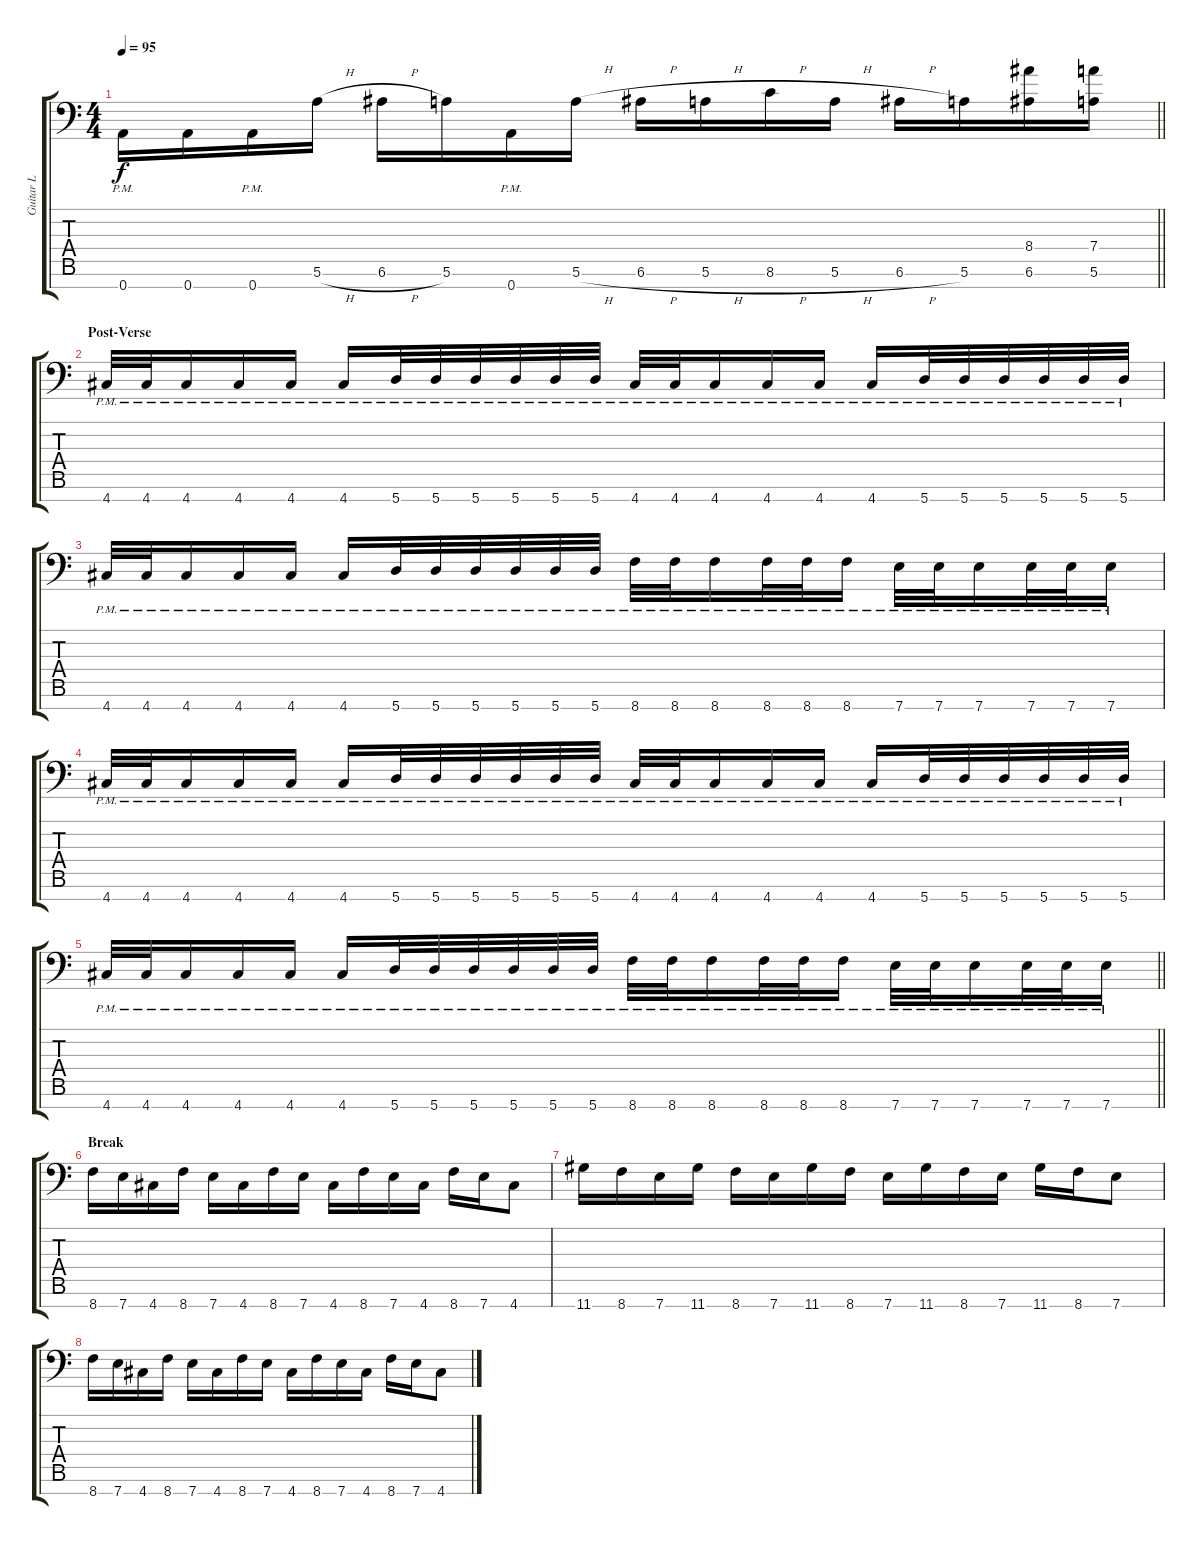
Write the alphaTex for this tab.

\track ("Guitar L" "Guitar L") {instrument distortionguitar}
\staff {score tabs}
\tuning (E4 B3 G3 D3 A2 E2 A1) {hide}
\ts (4 4)
\tempo 95
\clef f4
\barLineRight lightlight
\ks c
0.7{pm}.16{dy f} 0.7.16 0.7{pm}.16 5.6{h}.16 6.6{h}.16 5.6.16 0.7{pm}.16 5.6{h}.16 6.6{h}.16 5.6{h}.16 8.6{h}.16 5.6{h}.16 6.6{h}.16 5.6.16 (8.4 6.6).16 (7.4 5.6).16 |
\section ("" "Post-Verse")
4.7{pm}.32 4.7{pm}.32 4.7{pm}.16 4.7{pm}.16 4.7{pm}.16 4.7{pm}.16 5.7{pm}.32 5.7{pm}.32 5.7{pm}.32 5.7{pm}.32 5.7{pm}.32 5.7{pm}.32 4.7{pm}.32 4.7{pm}.32 4.7{pm}.16 4.7{pm}.16 4.7{pm}.16 4.7{pm}.16 5.7{pm}.32 5.7{pm}.32 5.7{pm}.32 5.7{pm}.32 5.7{pm}.32 5.7{pm}.32 |
4.7{pm}.32 4.7{pm}.32 4.7{pm}.16 4.7{pm}.16 4.7{pm}.16 4.7{pm}.16 5.7{pm}.32 5.7{pm}.32 5.7{pm}.32 5.7{pm}.32 5.7{pm}.32 5.7{pm}.32 8.7{pm}.32 8.7{pm}.32 8.7{pm}.16 8.7{pm}.32 8.7{pm}.32 8.7{pm}.16 7.7{pm}.32 7.7{pm}.32 7.7{pm}.16 7.7{pm}.32 7.7{pm}.32 7.7{pm}.16 |
4.7{pm}.32 4.7{pm}.32 4.7{pm}.16 4.7{pm}.16 4.7{pm}.16 4.7{pm}.16 5.7{pm}.32 5.7{pm}.32 5.7{pm}.32 5.7{pm}.32 5.7{pm}.32 5.7{pm}.32 4.7{pm}.32 4.7{pm}.32 4.7{pm}.16 4.7{pm}.16 4.7{pm}.16 4.7{pm}.16 5.7{pm}.32 5.7{pm}.32 5.7{pm}.32 5.7{pm}.32 5.7{pm}.32 5.7{pm}.32 |
\barLineRight lightlight
4.7{pm}.32 4.7{pm}.32 4.7{pm}.16 4.7{pm}.16 4.7{pm}.16 4.7{pm}.16 5.7{pm}.32 5.7{pm}.32 5.7{pm}.32 5.7{pm}.32 5.7{pm}.32 5.7{pm}.32 8.7{pm}.32 8.7{pm}.32 8.7{pm}.16 8.7{pm}.32 8.7{pm}.32 8.7{pm}.16 7.7{pm}.32 7.7{pm}.32 7.7{pm}.16 7.7{pm}.32 7.7{pm}.32 7.7{pm}.16 |
\section ("" "Break")
8.7.16 7.7.16 4.7.16 8.7.16 7.7.16 4.7.16 8.7.16 7.7.16 4.7.16 8.7.16 7.7.16 4.7.16 8.7.16 7.7.16 4.7.8 |
11.7.16 8.7.16 7.7.16 11.7.16 8.7.16 7.7.16 11.7.16 8.7.16 7.7.16 11.7.16 8.7.16 7.7.16 11.7.16 8.7.16 7.7.8 |
8.7.16 7.7.16 4.7.16 8.7.16 7.7.16 4.7.16 8.7.16 7.7.16 4.7.16 8.7.16 7.7.16 4.7.16 8.7.16 7.7.16 4.7.8
